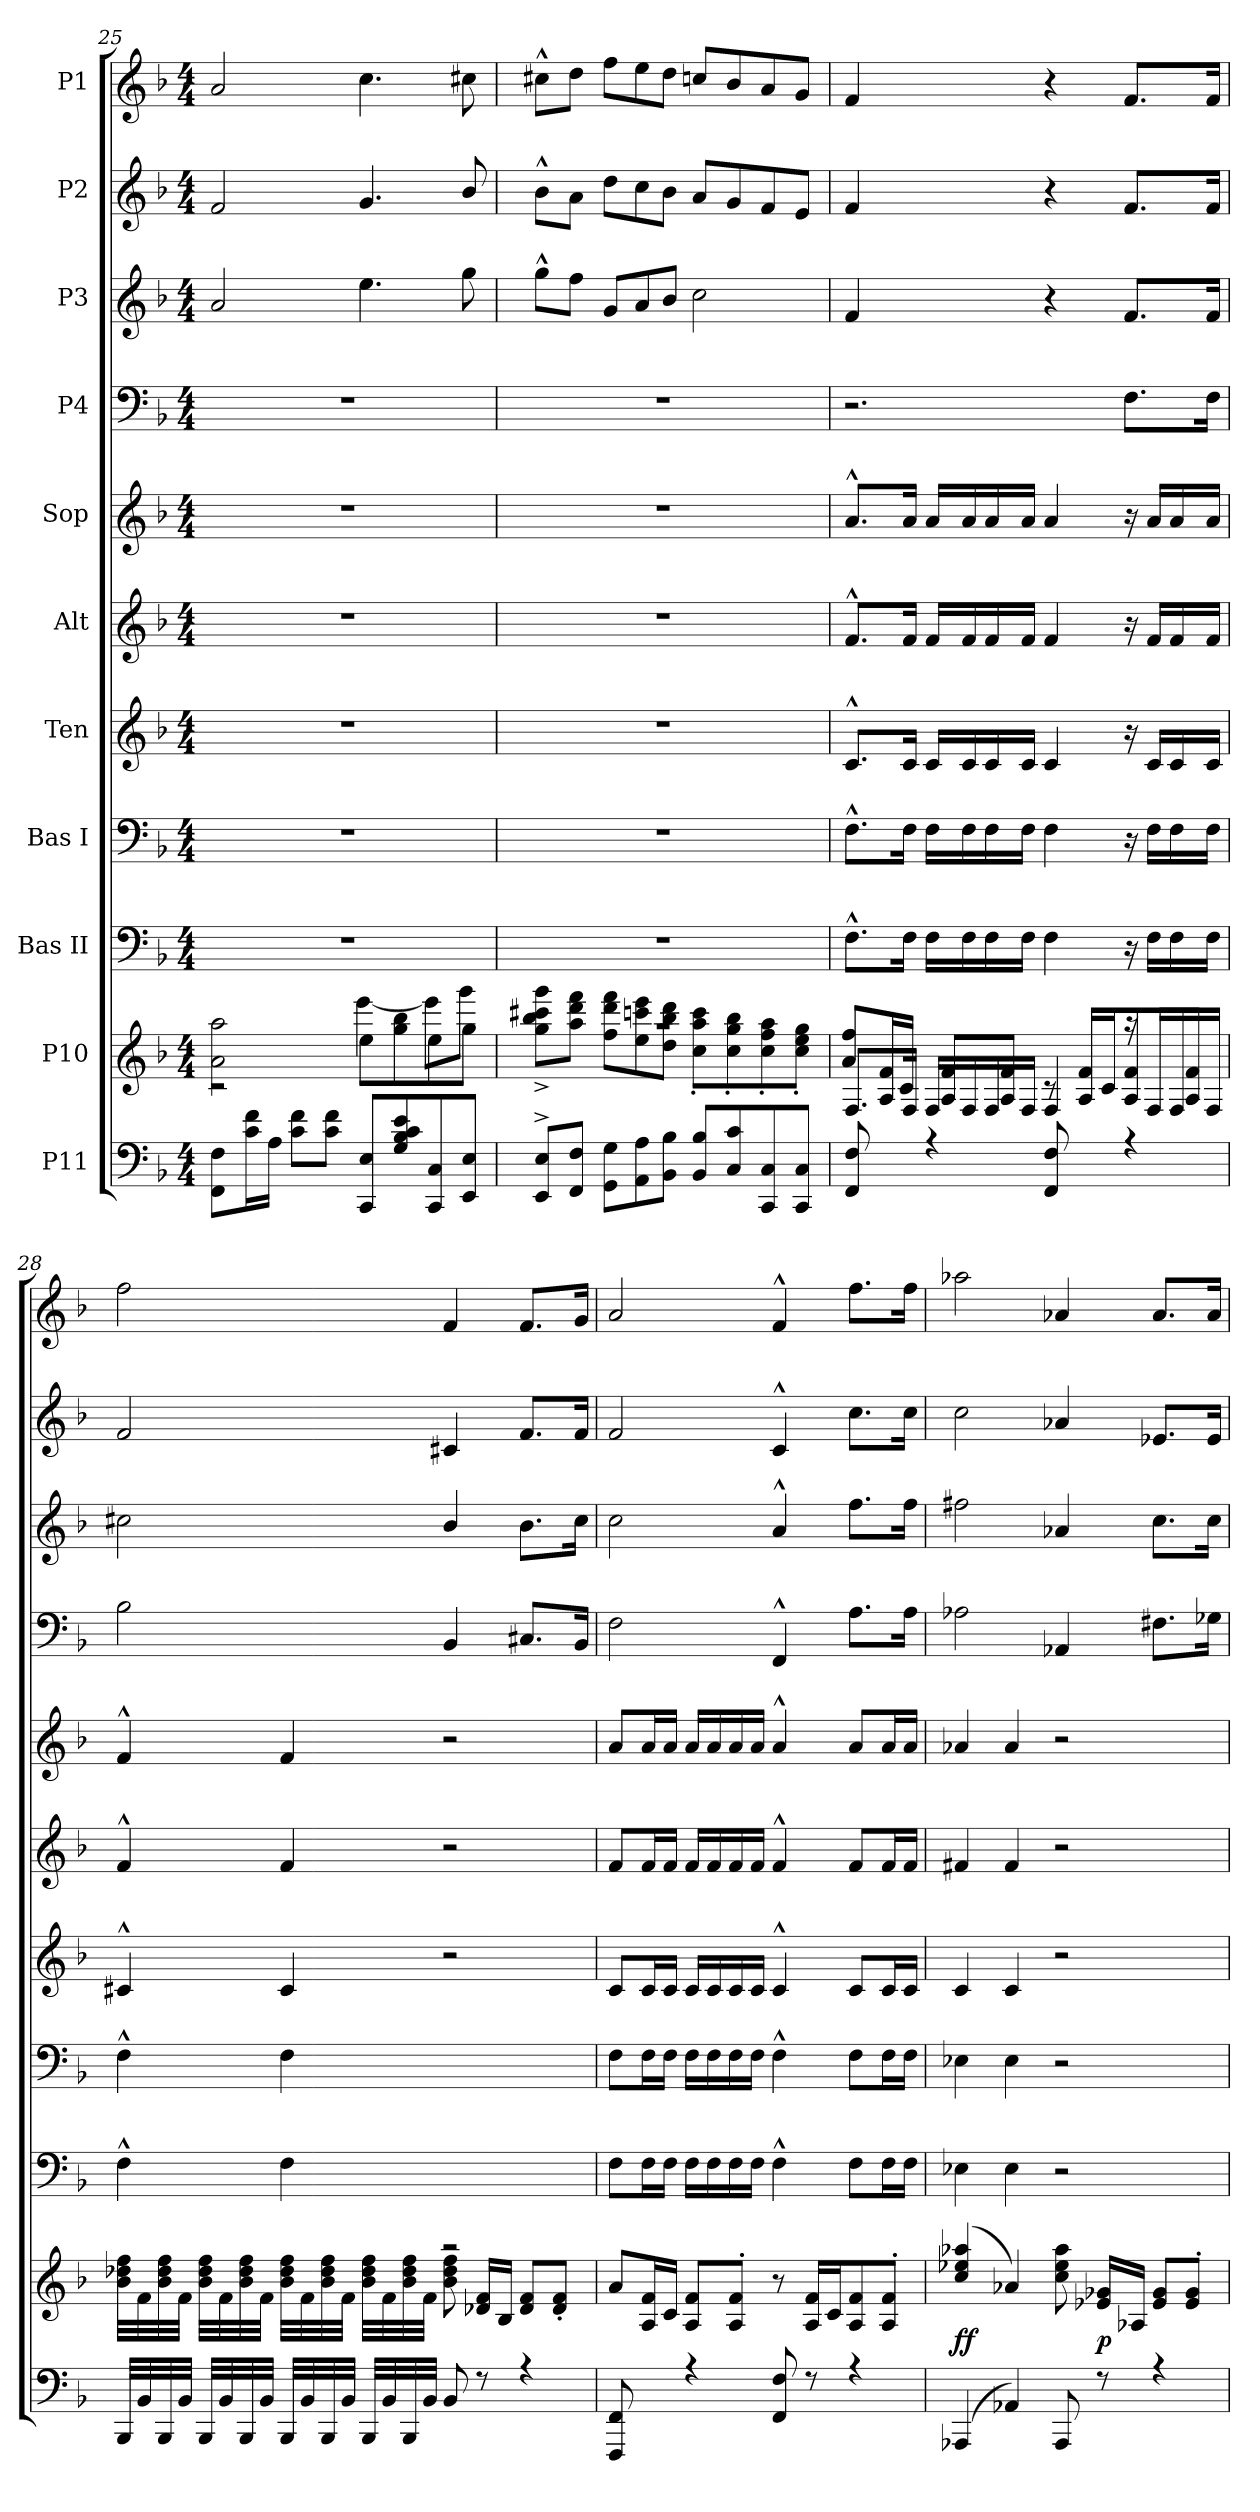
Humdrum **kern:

**kern	**kern	**dynam	**kern	**kern	**kern	**kern	**kern	**kern	**kern	**kern	**kern
*part11	*part10	*part10	*part9	*part8	*part7	*part6	*part5	*part4	*part3	*part2	*part1
*staff11	*staff10	*staff10	*staff9	*staff8	*staff7	*staff6	*staff5	*staff4	*staff3	*staff2	*staff1
*I"P11	*I"P10	*	*I"Bas II	*I"Bas I	*I"Ten	*I"Alt	*I"Sop	*I"P4	*I"P3	*I"P2	*I"P1
*clefF4	*clefG2	*	*clefF4	*clefF4	*clefG2	*clefG2	*clefG2	*clefF4	*clefG2	*clefG2	*clefG2
*k[b-]	*k[b-]	*	*k[b-]	*k[b-]	*k[b-]	*k[b-]	*k[b-]	*k[b-]	*k[b-]	*k[b-]	*k[b-]
*F:	*F:	*	*F:	*F:	*F:	*F:	*F:	*F:	*F:	*F:	*F:
*M4/4	*M4/4	*	*M4/4	*M4/4	*M4/4	*M4/4	*M4/4	*M4/4	*M4/4	*M4/4	*M4/4
=25	=25	=25	=25	=25	=25	=25	=25	=25	=25	=25	=25
*^	*^	*	*	*	*	*	*	*	*	*	*
*	*	*	*^	*	*	*	*	*	*	*	*	*	*
8FF\ 8F\L	1ryy	2a\ 2aa\	2rc	1ryy	.	1r	1r	1r	1r	1r	1r	2a/	2f/	2a/
16c\ 16f\L	.	.	.	.	.	.	.	.	.	.	.	.	.	.
16A\JJ	.	.	.	.	.	.	.	.	.	.	.	.	.	.
8c\ 8f\L	.	.	.	.	.	.	.	.	.	.	.	.	.	.
8c\ 8f\J	.	.	.	.	.	.	.	.	.	.	.	.	.	.
8CC/ 8E/L	.	8ee\L	[>4eee\	.	.	.	.	.	.	.	.	4.ee\	4.g/	4.cc\
8G/ 8B-/ 8c/ 8e/	.	8gg\ 8bb-\	.	.	.	.	.	.	.	.	.	.	.	.
8CC/ 8C/	.	8ee\	8eee\L]	.	.	.	.	.	.	.	.	.	.	.
8EE/ 8E/J	.	8gg\J	8ggg\J	.	.	.	.	.	.	.	.	8gg\	8b-/	8cc#X\
!!LO:PB:g=z
=26	=26	=26	=26	=26	=26	=26	=26	=26	=26	=26	=26	=26	=26	=26
8EE/^< 8E/^<L	1ryy	1raa	8gg\^< 8bb-\^< 8ccc#X\^< 8ggg\^<L	1ryy	.	1r	1r	1r	1r	1r	1r	8gg^^>\L	8b-^^>\L	8cc#X^^>\L
8FF/ 8F/J	.	.	8aa\ 8ddd\ 8fff\J	.	.	.	.	.	.	.	.	8ff\J	8a\J	8dd\J
*Xtuplet	*	*	*Xtuplet	*	*	*	*	*	*	*	*	*Xtuplet	*Xtuplet	*Xtuplet
12GG\ 12G\L	.	.	12ff\ 12ddd\ 12fff\L	.	.	.	.	.	.	.	.	12g/L	12dd\L	12ff\L
12AA\ 12A\	.	.	12ee\ 12cccn\ 12eee\	.	.	.	.	.	.	.	.	12a/	12cc\	12ee\
12BB-\ 12B-\J	.	.	12dd\ 12bb-\ 12ddd\J	.	.	.	.	.	.	.	.	12b-/J	12b-\J	12dd\J
8BB-/ 8B-/L	.	.	8cc\'< 8aa\'< 8ccc\'<L	.	.	.	.	.	.	.	.	2cc\	8a/L	8ccn/L
8C/ 8c/	.	.	8cc\'< 8gg\'< 8bb-\'<	.	.	.	.	.	.	.	.	.	8g/	8b-/
8CC/ 8C/	.	.	8cc\'< 8ff\'< 8aa\'<	.	.	.	.	.	.	.	.	.	8f/	8a/
8CC/ 8C/J	.	.	8cc\'< 8ee\'< 8gg\'<J	.	.	.	.	.	.	.	.	.	8e/J	8g/J
=27	=27	=27	=27	=27	=27	=27	=27	=27	=27	=27	=27	=27	=27	=27
8FF/ 8F/	1ryy	8.F/L	8a/ 8ff/L	1ryy	.	8.F^^>\L	8.F^^>\L	8.c^^>/L	8.f^^>/L	8.a^^>/L	2.r	4f/	4f/	4f/
8ryy	.	.	16A/ 16f/L	.	.	.	.	.	.	.	.	.	.	.
.	.	16F/Jk	16c/JJ	.	.	16F\Jk	16F\Jk	16c/Jk	16f/Jk	16a/Jk	.	.	.	.
4r	.	16F/LL	8A/ 8f/L	.	.	16F\LL	16F\LL	16c/LL	16f/LL	16a/LL	.	4ryy	4ryy	4ryy
.	.	16F/	.	.	.	16F\	16F\	16c/	16f/	16a/	.	.	.	.
.	.	16F/	8A/ 8f/J	.	.	16F\	16F\	16c/	16f/	16a/	.	.	.	.
.	.	16F/JJ	.	.	.	16F\JJ	16F\JJ	16c/JJ	16f/JJ	16a/JJ	.	.	.	.
8FF/ 8F/	.	4F/	8rc	.	.	4F\	4F\	4c/	4f/	4a/	.	4r	4r	4r
8ryy	.	.	16A/ 16f/LL	.	.	.	.	.	.	.	.	.	.	.
.	.	.	16c/J	.	.	.	.	.	.	.	.	.	.	.
4r	.	16raa	8A/ 8f/	.	.	16r	16r	16r	16r	16r	8.F\L	8.f/L	8.f/L	8.f/L
.	.	16F/LL	.	.	.	16F\LL	16F\LL	16c/LL	16f/LL	16a/LL	.	.	.	.
.	.	16F/	8A/ 8f/J	.	.	16F\	16F\	16c/	16f/	16a/	.	.	.	.
.	.	16F/JJ	.	.	.	16F\JJ	16F\JJ	16c/JJ	16f/JJ	16a/JJ	16F\Jk	16f/Jk	16f/Jk	16f/Jk
=28	=28	=28	=28	=28	=28	=28	=28	=28	=28	=28	=28	=28	=28	=28
32BBB-/LLL	1ryy	2ryy	32b-\ 32dd-X\ 32ff\LLL	1ryy	.	4F^^>\	4F^^>\	4c#X^^>/	4f^^>/	4f^^>/	2B-\	2cc#X\	2f/	2ff\
32BB-/	.	.	32f\	.	.	.	.	.	.	.	.	.	.	.
32BBB-/	.	.	32b-\ 32dd-\ 32ff\	.	.	.	.	.	.	.	.	.	.	.
32BB-/JJJ	.	.	32f\JJJ	.	.	.	.	.	.	.	.	.	.	.
32BBB-/LLL	.	.	32b-\ 32dd-\ 32ff\LLL	.	.	.	.	.	.	.	.	.	.	.
32BB-/	.	.	32f\	.	.	.	.	.	.	.	.	.	.	.
32BBB-/	.	.	32b-\ 32dd-\ 32ff\	.	.	.	.	.	.	.	.	.	.	.
32BB-/JJJ	.	.	32f\JJJ	.	.	.	.	.	.	.	.	.	.	.
32BBB-/LLL	.	.	32b-\ 32dd-\ 32ff\LLL	.	.	4F\	4F\	4c#/	4f/	4f/	.	.	.	.
32BB-/	.	.	32f\	.	.	.	.	.	.	.	.	.	.	.
32BBB-/	.	.	32b-\ 32dd-\ 32ff\	.	.	.	.	.	.	.	.	.	.	.
32BB-/JJJ	.	.	32f\JJJ	.	.	.	.	.	.	.	.	.	.	.
32BBB-/LLL	.	.	32b-\ 32dd-\ 32ff\LLL	.	.	.	.	.	.	.	.	.	.	.
32BB-/	.	.	32f\	.	.	.	.	.	.	.	.	.	.	.
32BBB-/	.	.	32b-\ 32dd-\ 32ff\	.	.	.	.	.	.	.	.	.	.	.
32BB-/JJJ	.	.	32f\JJJ	.	.	.	.	.	.	.	.	.	.	.
8BB-/	.	2raa	8b-\ 8dd-\ 8ff\	.	.	2ryy	2ryy	2r	2r	2r	4BB-/	4b-/	4c#X/	4f/
8r	.	.	16d-X/ 16f/LL	.	.	.	.	.	.	.	.	.	.	.
.	.	.	16B-/JJ	.	.	.	.	.	.	.	.	.	.	.
4r	.	.	8d-/ 8f/L	.	.	.	.	.	.	.	8.C#X/L	8.b-\L	8.f/L	8.f/L
.	.	.	8d-/'< 8f/'<J	.	.	.	.	.	.	.	.	.	.	.
.	.	.	.	.	.	.	.	.	.	.	16BB-/Jk	16cc#\Jk	16f/Jk	16g/Jk
!!LO:PB:g=z
=29	=29	=29	=29	=29	=29	=29	=29	=29	=29	=29	=29	=29	=29	=29
8FFF/ 8FF/	1ryy	8a/L	1ryy	1ryy	.	8F\L	8F\L	8c/L	8f/L	8a/L	2F\	2cc\	2f/	2a/
8ryy	.	16A/ 16f/L	.	.	.	16F\L	16F\L	16c/L	16f/L	16a/L	.	.	.	.
.	.	16c/JJ	.	.	.	16F\JJ	16F\JJ	16c/JJ	16f/JJ	16a/JJ	.	.	.	.
4r	.	8A/ 8f/L	.	.	.	16F\LL	16F\LL	16c/LL	16f/LL	16a/LL	.	.	.	.
.	.	.	.	.	.	16F\	16F\	16c/	16f/	16a/	.	.	.	.
.	.	8A/'> 8f/'>J	.	.	.	16F\	16F\	16c/	16f/	16a/	.	.	.	.
.	.	.	.	.	.	16F\JJ	16F\JJ	16c/JJ	16f/JJ	16a/JJ	.	.	.	.
8FF/ 8F/	.	8r	.	.	.	4F^^>\	4F^^>\	4c^^>/	4f^^>/	4a^^>/	4FF^^>/	4a^^>/	4c^^>/	4f^^>/
8r	.	16A/ 16f/LL	.	.	.	.	.	.	.	.	.	.	.	.
.	.	16c/J	.	.	.	.	.	.	.	.	.	.	.	.
4r	.	8A/ 8f/	.	.	.	8F\L	8F\L	8c/L	8f/L	8a/L	8.A\L	8.ff\L	8.cc\L	8.ff\L
.	.	8A/'> 8f/'>J	.	.	.	16F\L	16F\L	16c/L	16f/L	16a/L	.	.	.	.
.	.	.	.	.	.	16F\JJ	16F\JJ	16c/JJ	16f/JJ	16a/JJ	16A\Jk	16ff\Jk	16cc\Jk	16ff\Jk
=30	=30	=30	=30	=30	=30	=30	=30	=30	=30	=30	=30	=30	=30	=30
!	!	!	!	!	!LO:DY:b	!	!	!	!	!	!	!	!	!
(<4AAA-X/	1ryy	(<4cc/ 4ee-X/ 4aa-X/	1ryy	1ryy	ff	4E-X\	4E-X\	4c/	4f#X/	4a-X/	2A-X\	2ff#X\	2cc\	2aa-X\
4AA-X/)	.	4a-X/)	.	.	.	4E-\	4E-\	4c/	4f#/	4a-/	.	.	.	.
8AAA-/	.	8cc\ 8ee-\ 8aa-\	.	.	.	2r	2r	2r	2r	2r	4AA-X/	4a-X/	4a-X/	4a-X/
!	!	!	!	!	!LO:DY:b	!	!	!	!	!	!	!	!	!
8r	.	16e-X/ 16g-X/LL	.	.	p	.	.	.	.	.	.	.	.	.
.	.	16A-X/JJ	.	.	.	.	.	.	.	.	.	.	.	.
4r	.	8e-/ 8g-/L	.	.	.	.	.	.	.	.	8.F#X\L	8.cc\L	8.e-X/L	8.a-/L
.	.	8e-/'> 8g-/'>J	.	.	.	.	.	.	.	.	.	.	.	.
.	.	.	.	.	.	.	.	.	.	.	16G-X\Jk	16cc\Jk	16e-/Jk	16a-/Jk
*v	*v	*	*	*	*	*	*	*	*	*	*	*	*	*
*	*v	*v	*v	*	*	*	*	*	*	*	*	*	*
=	=	=	=	=	=	=	=	=	=	=	=
*-	*-	*-	*-	*-	*-	*-	*-	*-	*-	*-	*-
